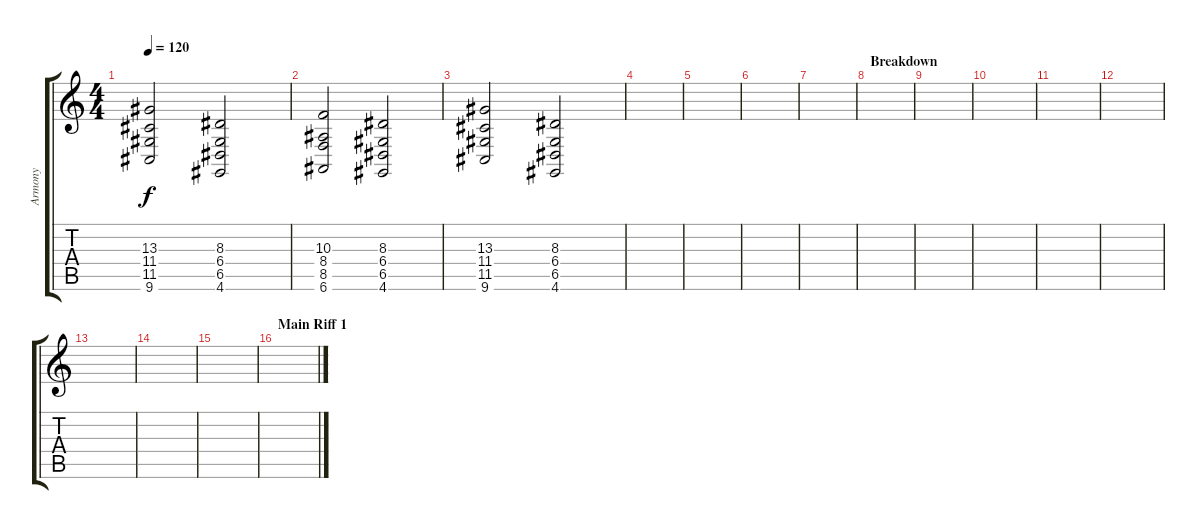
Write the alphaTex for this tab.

\track ("Armony" "Armony") {instrument stringensemble1}
\staff {score tabs}
\tuning (E4 B3 G3 D3 A2 E2) {hide}
\ts (4 4)
\tempo 120
\clef g2
\ks c
(13.3 11.4 11.5 9.6).2{dy f} (8.3 6.4 6.5 4.6).2 |
(10.3 8.4 8.5 6.6).2 (8.3 6.4 6.5 4.6).2 |
(13.3 11.4 11.5 9.6).2 (8.3 6.4 6.5 4.6).2 |
|
|
|
|
\section ("" "Breakdown")
|
|
|
|
|
|
|
|
\section ("" "Main Riff 1")
